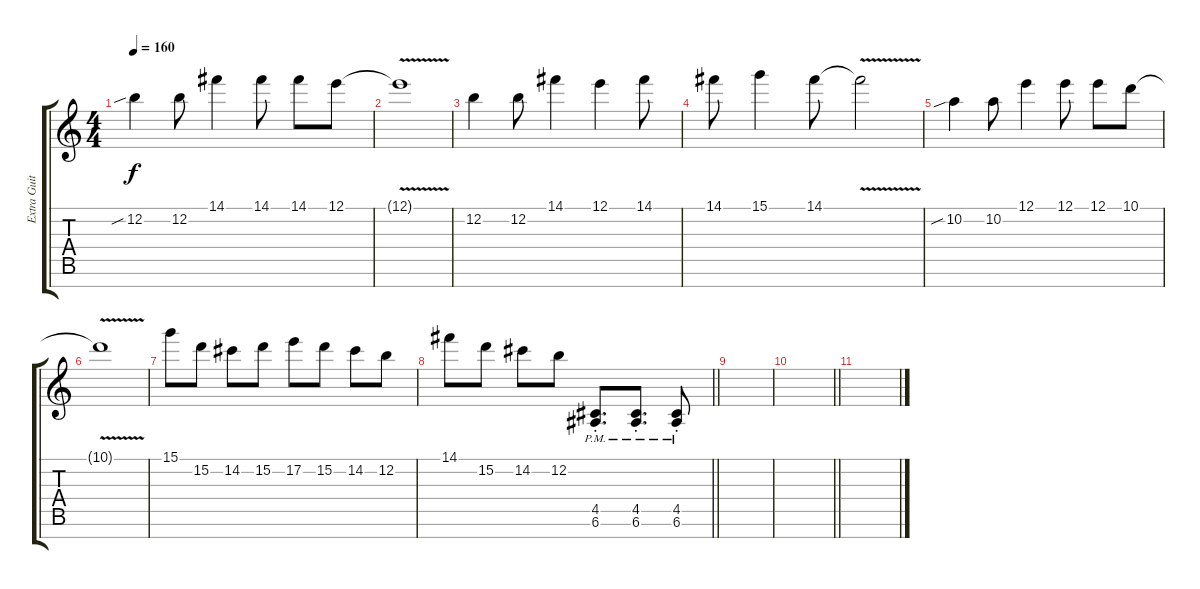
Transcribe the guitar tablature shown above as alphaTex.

\track ("Extra Guitar" "Extra Guit") {instrument distortionguitar}
\staff {score tabs}
\tuning (E4 B3 G3 D3 A2 E2 B1) {hide}
\ts (4 4)
\tempo 160
\clef g2
\ks c
12.2{sib}.4{dy f} 12.2.8 14.1.4 14.1.8 14.1.8 12.1.8 |
12.1{v t}.1 |
12.2.4 12.2.8 14.1.4 12.1.4 14.1.8 |
14.1.8 15.1.4 14.1.8 14.1{v t}.2 |
10.2{sib}.4 10.2.8 12.1.4 12.1.8 12.1.8 10.1.8 |
10.1{v t}.1 |
15.1.8 15.2.8 14.2.8 15.2.8 17.2.8 15.2.8 14.2.8 12.2.8 |
\barLineRight lightlight
14.1.8 15.2.8 14.2.8 12.2.8 (4.5{pm st} 6.6{pm st}).8{d} (4.5{pm st} 6.6{pm st}).8{d} (4.5{pm st} 6.6{pm st}).8 |
\section ("" "")
|
\barLineRight lightlight
|
\section ("" "")
